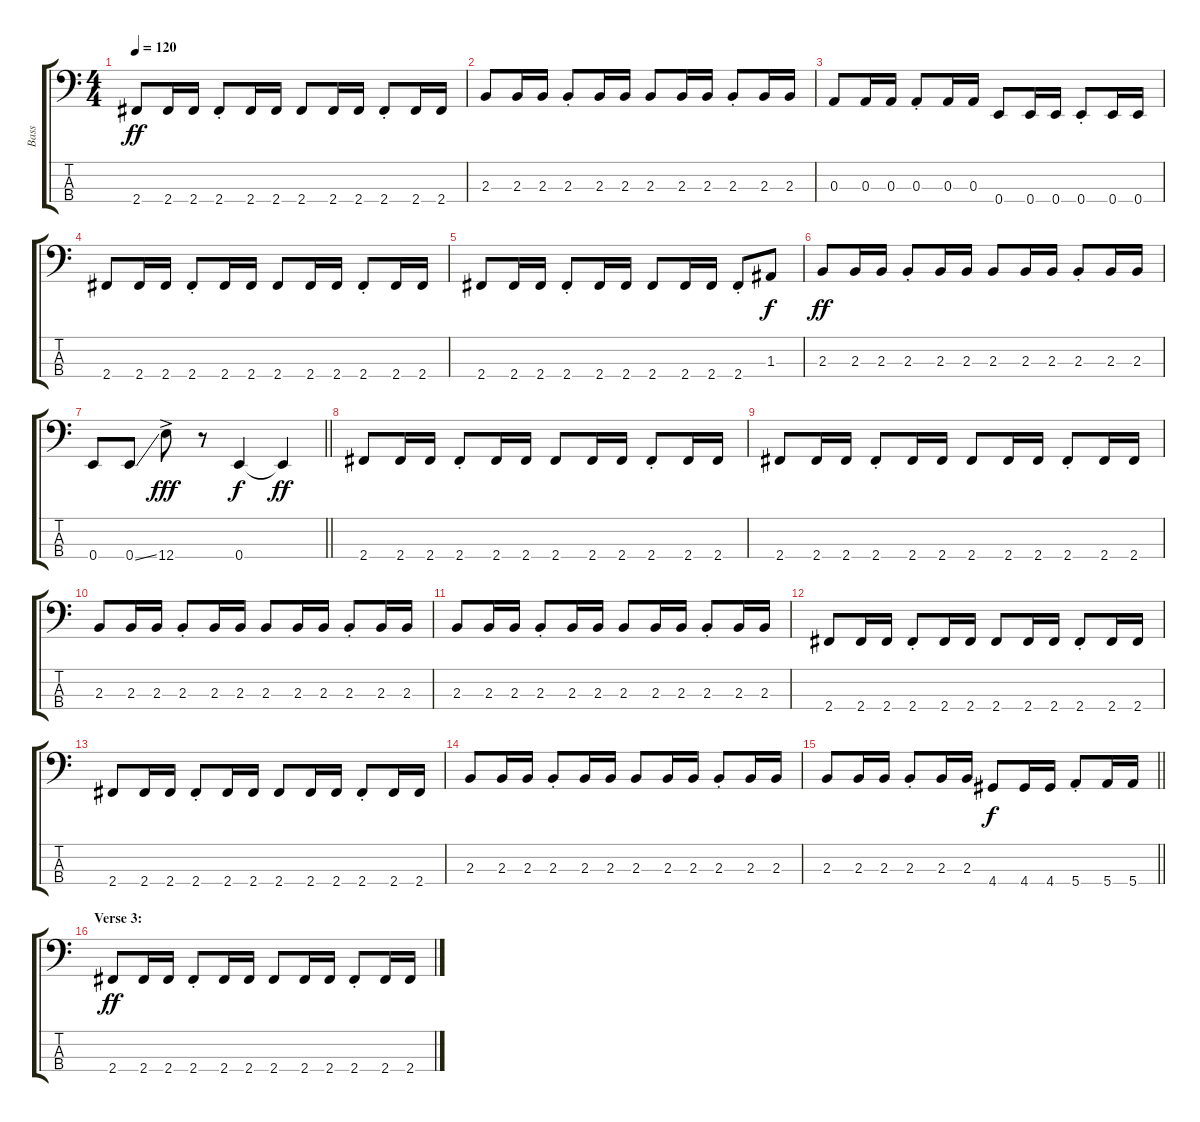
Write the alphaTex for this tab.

\track ("Bass" "Bass") {instrument electricbassfinger}
\staff {score tabs}
\tuning (G2 D2 A1 E1) {hide}
\ts (4 4)
\tempo 120
\clef f4
\ks c
2.4.8{dy ff} 2.4.16 2.4.16 2.4{st}.8 2.4.16 2.4.16 2.4.8 2.4.16 2.4.16 2.4{st}.8 2.4.16 2.4.16 |
2.3.8 2.3.16 2.3.16 2.3{st}.8 2.3.16 2.3.16 2.3.8 2.3.16 2.3.16 2.3{st}.8 2.3.16 2.3.16 |
0.3.8 0.3.16 0.3.16 0.3{st}.8 0.3.16 0.3.16 0.4.8 0.4.16 0.4.16 0.4{st}.8 0.4.16 0.4.16 |
2.4.8 2.4.16 2.4.16 2.4{st}.8 2.4.16 2.4.16 2.4.8 2.4.16 2.4.16 2.4{st}.8 2.4.16 2.4.16 |
2.4.8 2.4.16 2.4.16 2.4{st}.8 2.4.16 2.4.16 2.4.8 2.4.16 2.4.16 2.4{st}.8 1.3.8{dy f} |
2.3.8{dy ff} 2.3.16 2.3.16 2.3{st}.8 2.3.16 2.3.16 2.3.8 2.3.16 2.3.16 2.3{st}.8 2.3.16 2.3.16 |
\barLineRight lightlight
0.4.8 0.4{ss}.8 12.4{ac}.8{dy fff} r.8 0.4.4{dy f} 0.4{t}.4{dy ff} |
2.4.8 2.4.16 2.4.16 2.4{st}.8 2.4.16 2.4.16 2.4.8 2.4.16 2.4.16 2.4{st}.8 2.4.16 2.4.16 |
2.4.8 2.4.16 2.4.16 2.4{st}.8 2.4.16 2.4.16 2.4.8 2.4.16 2.4.16 2.4{st}.8 2.4.16 2.4.16 |
2.3.8 2.3.16 2.3.16 2.3{st}.8 2.3.16 2.3.16 2.3.8 2.3.16 2.3.16 2.3{st}.8 2.3.16 2.3.16 |
2.3.8 2.3.16 2.3.16 2.3{st}.8 2.3.16 2.3.16 2.3.8 2.3.16 2.3.16 2.3{st}.8 2.3.16 2.3.16 |
2.4.8 2.4.16 2.4.16 2.4{st}.8 2.4.16 2.4.16 2.4.8 2.4.16 2.4.16 2.4{st}.8 2.4.16 2.4.16 |
2.4.8 2.4.16 2.4.16 2.4{st}.8 2.4.16 2.4.16 2.4.8 2.4.16 2.4.16 2.4{st}.8 2.4.16 2.4.16 |
2.3.8 2.3.16 2.3.16 2.3{st}.8 2.3.16 2.3.16 2.3.8 2.3.16 2.3.16 2.3{st}.8 2.3.16 2.3.16 |
\barLineRight lightlight
2.3.8 2.3.16 2.3.16 2.3{st}.8 2.3.16 2.3.16 4.4.8{dy f} 4.4.16 4.4.16 5.4{st}.8 5.4.16 5.4.16 |
\section ("" "Verse 3:")
2.4.8{dy ff} 2.4.16 2.4.16 2.4{st}.8 2.4.16 2.4.16 2.4.8 2.4.16 2.4.16 2.4{st}.8 2.4.16 2.4.16
